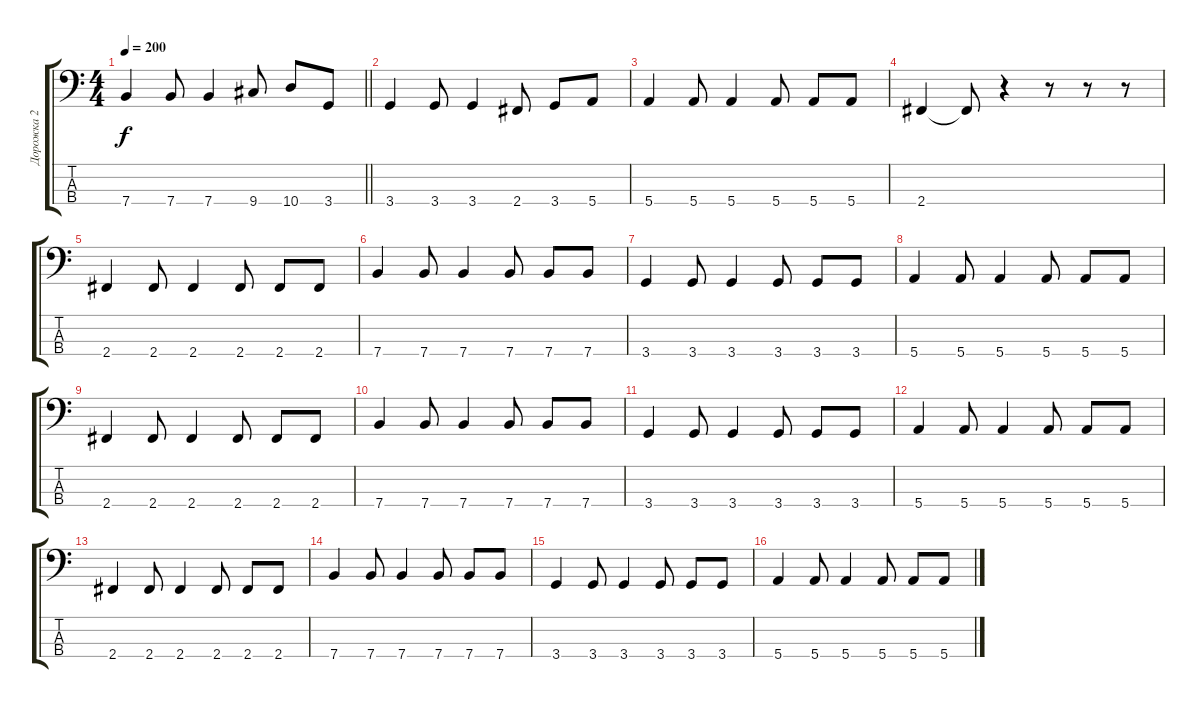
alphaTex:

\track ("Дорожка 2" "Дорожка 2") {instrument electricbassfinger}
\staff {score tabs}
\tuning (G2 D2 A1 E1) {hide}
\ts (4 4)
\tempo 200
\clef f4
\barLineRight lightlight
\ks c
7.4.4{dy f} 7.4.8 7.4.4 9.4.8 10.4.8 3.4.8 |
3.4.4 3.4.8 3.4.4 2.4.8 3.4.8 5.4.8 |
5.4.4 5.4.8 5.4.4 5.4.8 5.4.8 5.4.8 |
2.4.4 2.4{t}.8 r.4 r.8 r.8 r.8 |
2.4.4 2.4.8 2.4.4 2.4.8 2.4.8 2.4.8 |
7.4.4 7.4.8 7.4.4 7.4.8 7.4.8 7.4.8 |
3.4.4 3.4.8 3.4.4 3.4.8 3.4.8 3.4.8 |
5.4.4 5.4.8 5.4.4 5.4.8 5.4.8 5.4.8 |
2.4.4 2.4.8 2.4.4 2.4.8 2.4.8 2.4.8 |
7.4.4 7.4.8 7.4.4 7.4.8 7.4.8 7.4.8 |
3.4.4 3.4.8 3.4.4 3.4.8 3.4.8 3.4.8 |
5.4.4 5.4.8 5.4.4 5.4.8 5.4.8 5.4.8 |
2.4.4 2.4.8 2.4.4 2.4.8 2.4.8 2.4.8 |
7.4.4 7.4.8 7.4.4 7.4.8 7.4.8 7.4.8 |
3.4.4 3.4.8 3.4.4 3.4.8 3.4.8 3.4.8 |
5.4.4 5.4.8 5.4.4 5.4.8 5.4.8 5.4.8
